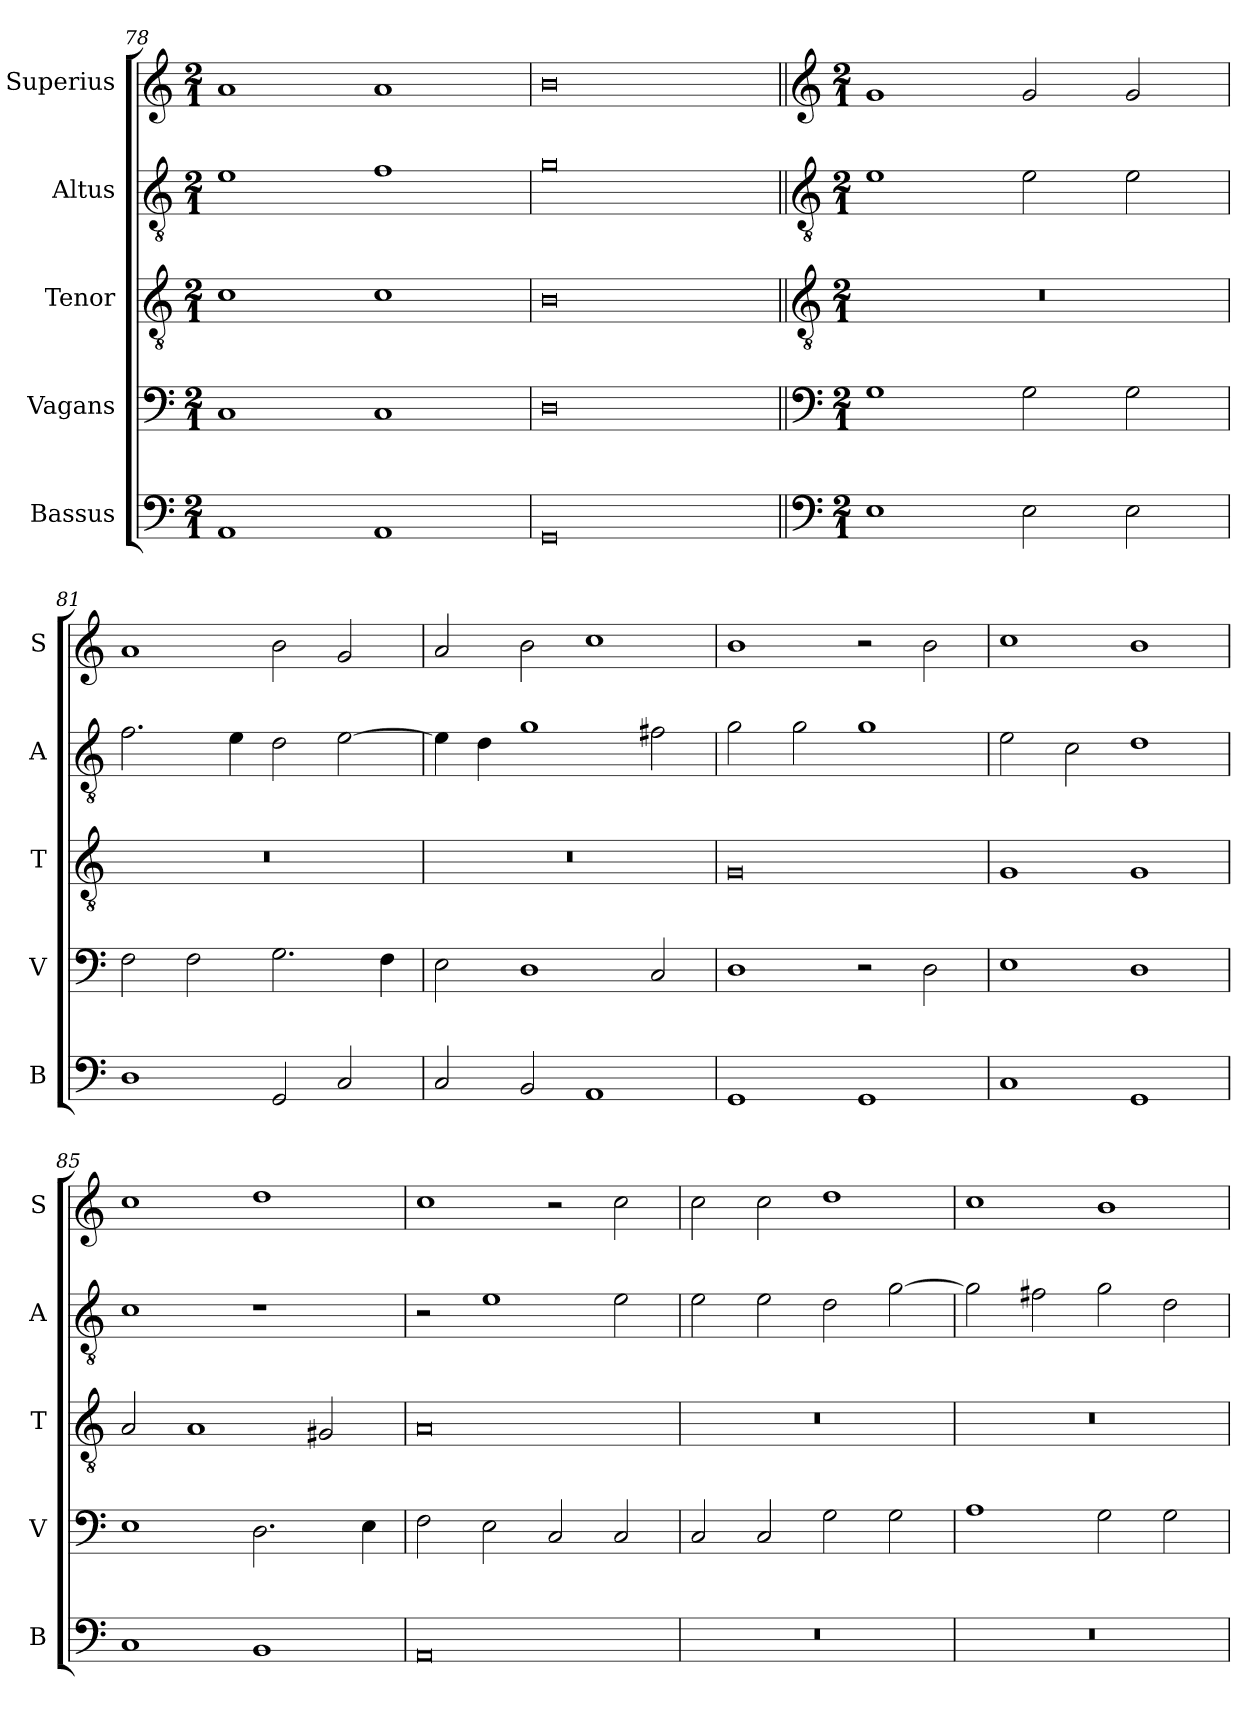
**kern	**kern	**kern	**kern	**kern
*part5	*part4	*part3	*part2	*part1
*staff5	*staff4	*staff3	*staff2	*staff1
*I"Bassus	*I"Vagans	*I"Tenor	*I"Altus	*I"Superius
*I'B	*I'V	*I'T	*I'A	*I'S
*clefF4	*clefF4	*clefGv2	*clefGv2	*clefG2
*k[]	*k[]	*k[]	*k[]	*k[]
*M2/1	*M2/1	*M2/1	*M2/1	*M2/1
=78	=78	=78	=78	=78
1AA	1C	1c	1e	1a
1AA	1C	1c	1f	1a
=79	=79	=79	=79	=79
0GG	0D	0B	0g	0b
!!LO:LB:g=z
=80||	=80||	=80||	=80||	=80||
*clefF4	*clefF4	*clefGv2	*clefGv2	*clefG2
*k[]	*k[]	*k[]	*k[]	*k[]
*M2/1	*M2/1	*M2/1	*M2/1	*M2/1
1E	1G	0r	1e	1g
2E\	2G\	.	2e\	2g/
2E\	2G\	.	2e\	2g/
=81	=81	=81	=81	=81
1D	2F\	0r	2.f\	1a
.	2F\	.	.	.
.	.	.	4e\	.
2GG/	2.G\	.	2d\	2b\
2C/	.	.	[2e\	2g/
.	4F\	.	.	.
=82	=82	=82	=82	=82
2C/	2E\	0r	4e\]	2a/
.	.	.	4d\	.
2BB/	1D	.	1g	2b\
1AA	.	.	.	1cc
.	2C/	.	2f#X\	.
=83	=83	=83	=83	=83
1GG	1D	0G	2g\	1b
.	.	.	2g\	.
1GG	2r	.	1g	2r
.	2D\	.	.	2b\
=84	=84	=84	=84	=84
1C	1E	1G	2e\	1cc
.	.	.	2c\	.
1GG	1D	1G	1d	1b
=85	=85	=85	=85	=85
1C	1E	2A/	1c	1cc
.	.	1A	.	.
1BB	2.D\	.	1r	1dd
.	.	2G#X/	.	.
.	4E\	.	.	.
=86	=86	=86	=86	=86
0AA	2F\	0A	2r	1cc
.	2E\	.	1e	.
.	2C/	.	.	2r
.	2C/	.	2e\	2cc\
=87	=87	=87	=87	=87
0r	2C/	0r	2e\	2cc\
.	2C/	.	2e\	2cc\
.	2G\	.	2d\	1dd
.	2G\	.	[2g\	.
=88	=88	=88	=88	=88
0r	1A	0r	2g\]	1cc
.	.	.	2f#X\	.
.	2G\	.	2g\	1b
.	2G\	.	2d\	.
=	=	=	=	=
*-	*-	*-	*-	*-
